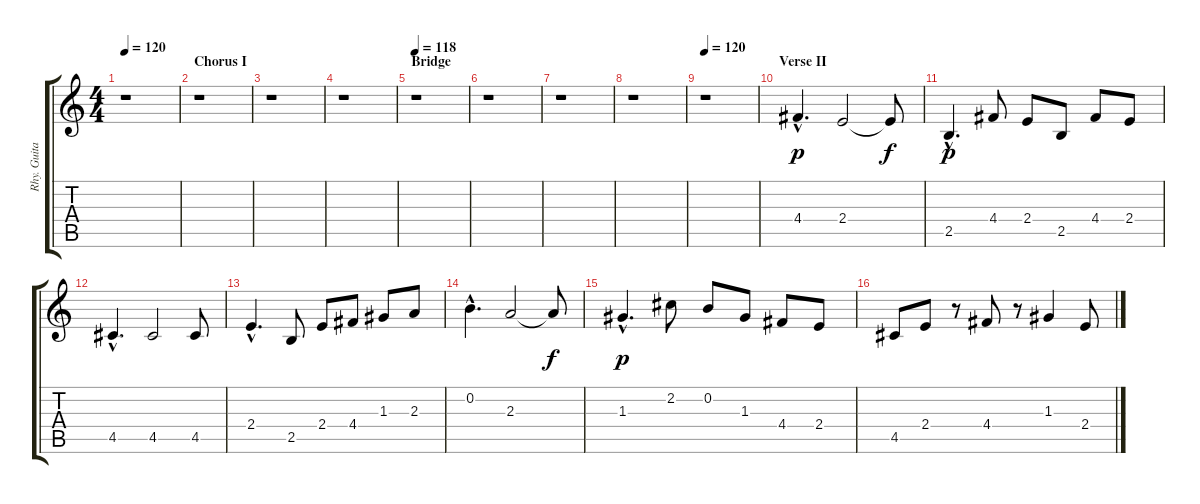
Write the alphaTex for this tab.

\track ("Rhy. Guitar" "Rhy. Guita") {instrument overdrivenguitar}
\staff {score tabs}
\tuning (E4 B3 G3 D3 A2 E2) {hide}
\ts (4 4)
\tempo 120
\clef g2
\ks c
r.1{dy p} |
\section ("" "Chorus I")
r.1 |
r.1 |
r.1 |
\section ("" "Bridge")
\tempo 118
r.1 |
r.1 |
r.1 |
r.1 |
\tempo 120
r.1 |
\section ("" "Verse II")
4.4{hac}.4{d} 2.4.2 2.4{t}.8{dy f} |
2.5{hac}.4{d dy p} 4.4.8 2.4.8 2.5.8 4.4.8 2.4.8 |
4.5{hac}.4{d} 4.5.2 4.5.8 |
2.4{hac}.4{d} 2.5.8 2.4.8 4.4.8 1.3.8 2.3.8 |
0.2{hac}.4{d} 2.3.2 2.3{t}.8{dy f} |
1.3{hac}.4{d dy p} 2.2.8 0.2.8 1.3.8 4.4.8 2.4.8 |
4.5.8 2.4.8 r.8 4.4.8 r.8 1.3.4 2.4.8
